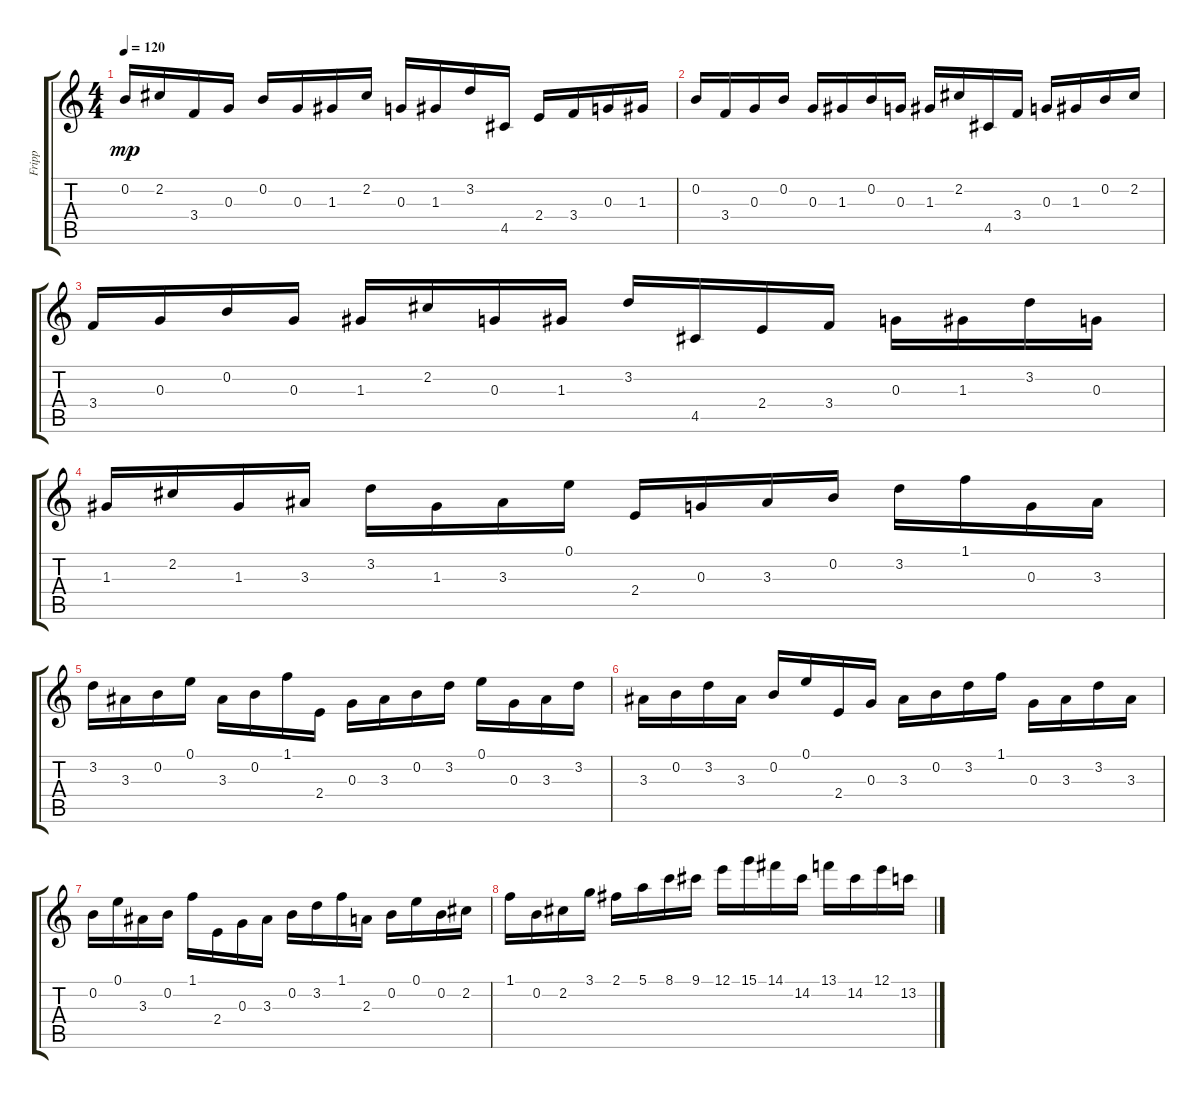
\track ("Fripp" "Fripp") {instrument acousticguitarnylon}
\staff {score tabs}
\tuning (E4 B3 G3 D3 A2 E2) {hide}
\ts (4 4)
\tempo 120
\clef g2
\ks c
0.2.16{dy mp} 2.2.16 3.4.16 0.3.16 0.2.16 0.3.16 1.3.16 2.2.16 0.3.16 1.3.16 3.2.16 4.5.16 2.4.16 3.4.16 0.3.16 1.3.16 |
0.2.16 3.4.16 0.3.16 0.2.16 0.3.16 1.3.16 0.2.16 0.3.16 1.3.16 2.2.16 4.5.16 3.4.16 0.3.16 1.3.16 0.2.16 2.2.16 |
3.4.16 0.3.16 0.2.16 0.3.16 1.3.16 2.2.16 0.3.16 1.3.16 3.2.16 4.5.16 2.4.16 3.4.16 0.3.16 1.3.16 3.2.16 0.3.16 |
1.3.16 2.2.16 1.3.16 3.3.16 3.2.16 1.3.16 3.3.16 0.1.16 2.4.16 0.3.16 3.3.16 0.2.16 3.2.16 1.1.16 0.3.16 3.3.16 |
3.2.16 3.3.16 0.2.16 0.1.16 3.3.16 0.2.16 1.1.16 2.4.16 0.3.16 3.3.16 0.2.16 3.2.16 0.1.16 0.3.16 3.3.16 3.2.16 |
3.3.16 0.2.16 3.2.16 3.3.16 0.2.16 0.1.16 2.4.16 0.3.16 3.3.16 0.2.16 3.2.16 1.1.16 0.3.16 3.3.16 3.2.16 3.3.16 |
0.2.16 0.1.16 3.3.16 0.2.16 1.1.16 2.4.16 0.3.16 3.3.16 0.2.16 3.2.16 1.1.16 2.3.16 0.2.16 0.1.16 0.2.16 2.2.16 |
1.1.16 0.2.16 2.2.16 3.1.16 2.1.16 5.1.16 8.1.16 9.1.16 12.1.16 15.1.16 14.1.16 14.2.16 13.1.16 14.2.16 12.1.16 13.2.16
